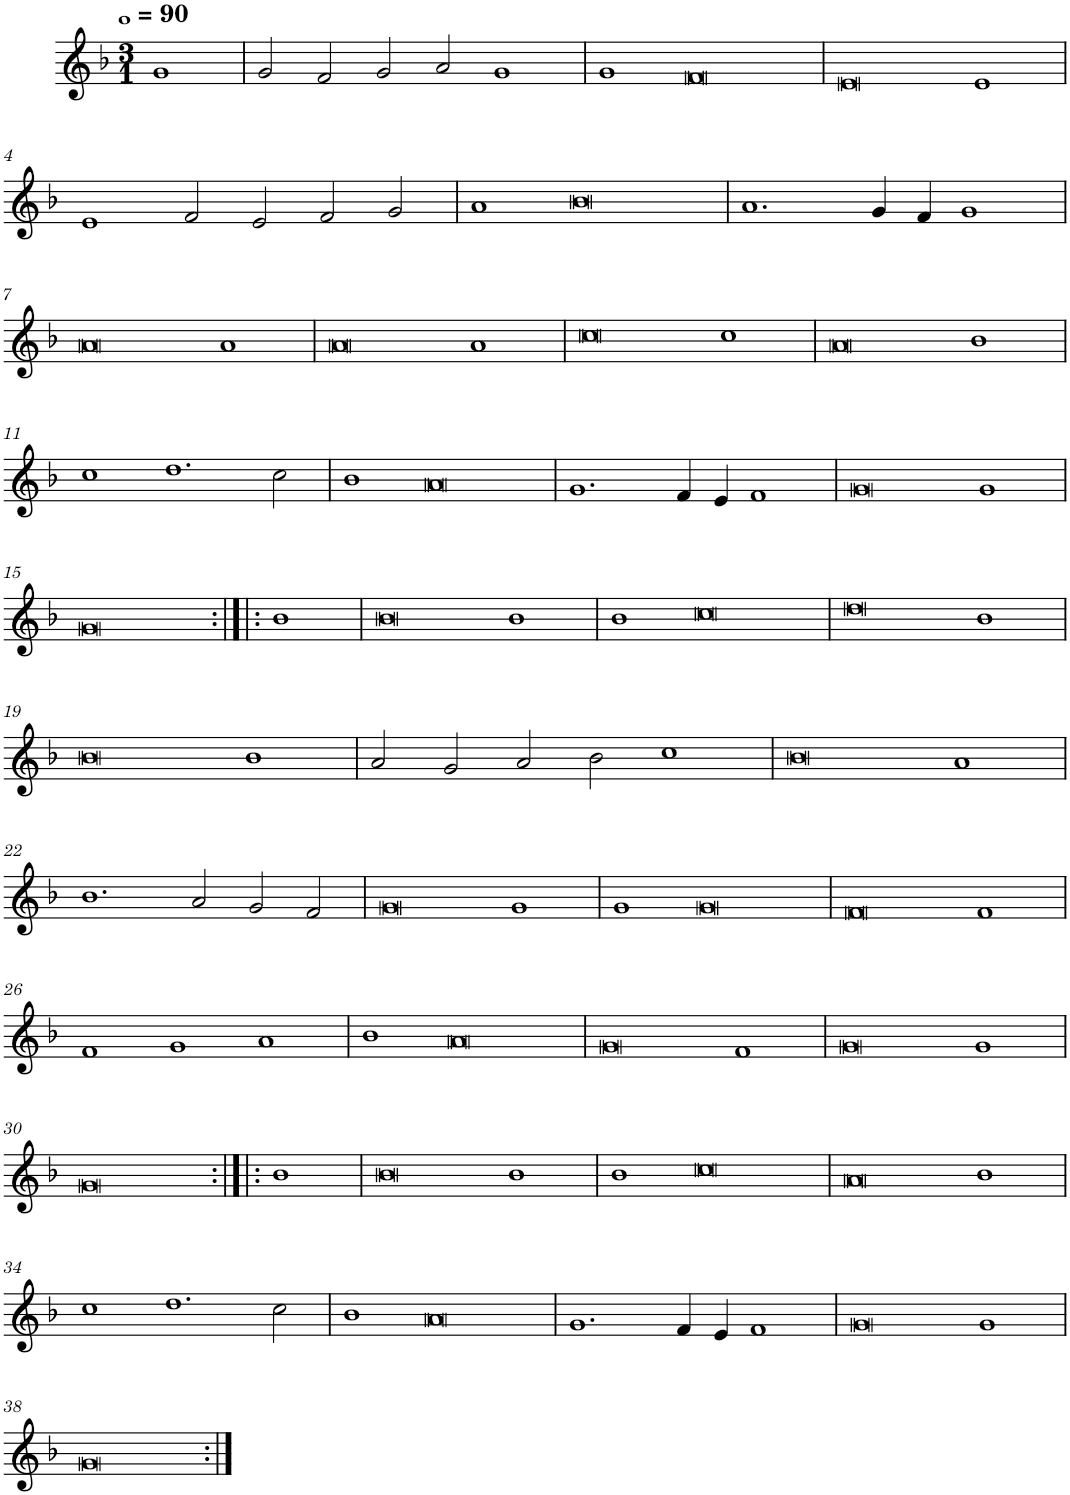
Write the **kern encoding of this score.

**kern
*part1
*staff1
*I"Quatre parties
*clefG2
*k[b-]
*M3/1
*MM360
=
1g
=1
2g/
2f/
2g/
2a/
1g
=2
1g
0f
=3
0e
1e
!!LO:LB:g=z
=4
1e
2f/
2e/
2f/
2g/
=5
1a
0b-
=6
1.a
4g/
4f/
1g
!!LO:LB:g=z
=7
0a
1a
=8
0a
1a
=9
0cc
1cc
=10
0a
1b-
!!LO:LB:g=z
=11
1cc
1.dd
2cc\
=12
1b-
0a
=13
1.g
4f/
4e/
1f
=14
0g
1g
!!LO:LB:g=z
=15
0g
1b-
=16
0b-
1b-
=17
1b-
0cc
=18
0dd
1b-
!!LO:LB:g=z
=19
0b-
1b-
=20
2a/
2g/
2a/
2b-\
1cc
=21
0b-
1a
!!LO:LB:g=z
=22
1.b-
2a/
2g/
2f/
=23
0g
1g
=24
1g
0g
=25
0f
1f
!!LO:LB:g=z
=26
1f
1g
1a
=27
1b-
0a
=28
0g
1f
=29
0g
1g
!!LO:LB:g=z
=30
0g
1b-
=31
0b-
1b-
=32
1b-
0cc
=33
0a
1b-
!!LO:LB:g=z
=34
1cc
1.dd
2cc\
=35
1b-
0a
=36
1.g
4f/
4e/
1f
=37
0g
1g
!!LO:LB:g=z
=38
0g
=:|!
*-
